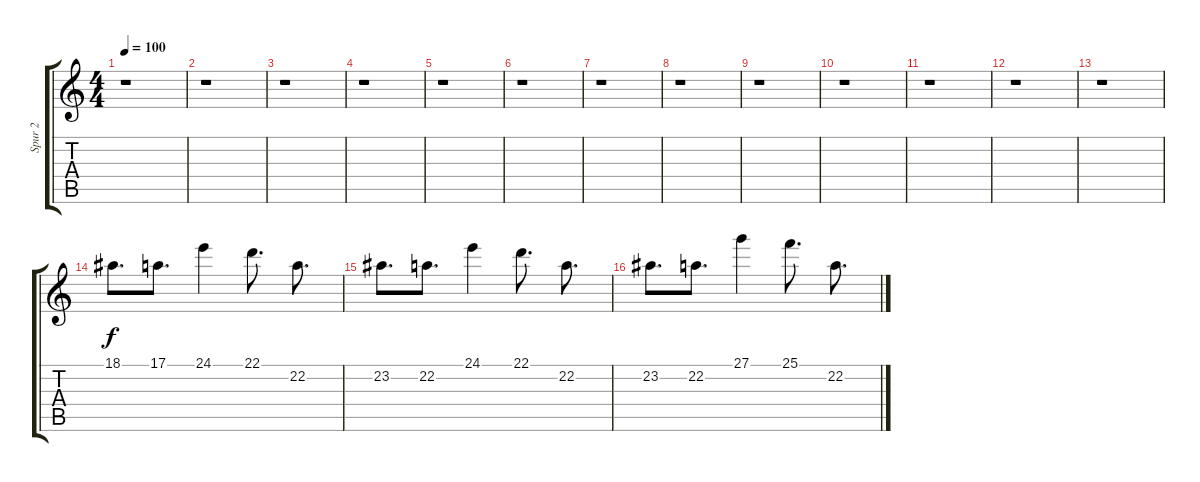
\track ("Spur 2" "Spur 2") {instrument whistle}
\staff {score tabs}
\tuning (E4 B3 G3 D3 A2 E2) {hide}
\ts (4 4)
\tempo 100
\clef g2
\ks c
r.1{dy f} |
r.1 |
r.1 |
r.1 |
r.1 |
r.1 |
r.1 |
r.1 |
r.1 |
r.1 |
r.1 |
r.1 |
r.1 |
18.1.8{d} 17.1.8{d} 24.1.4 22.1.8{d} 22.2.8{d} |
23.2.8{d} 22.2.8{d} 24.1.4 22.1.8{d} 22.2.8{d} |
23.2.8{d} 22.2.8{d} 27.1.4 25.1.8{d} 22.2.8{d}
